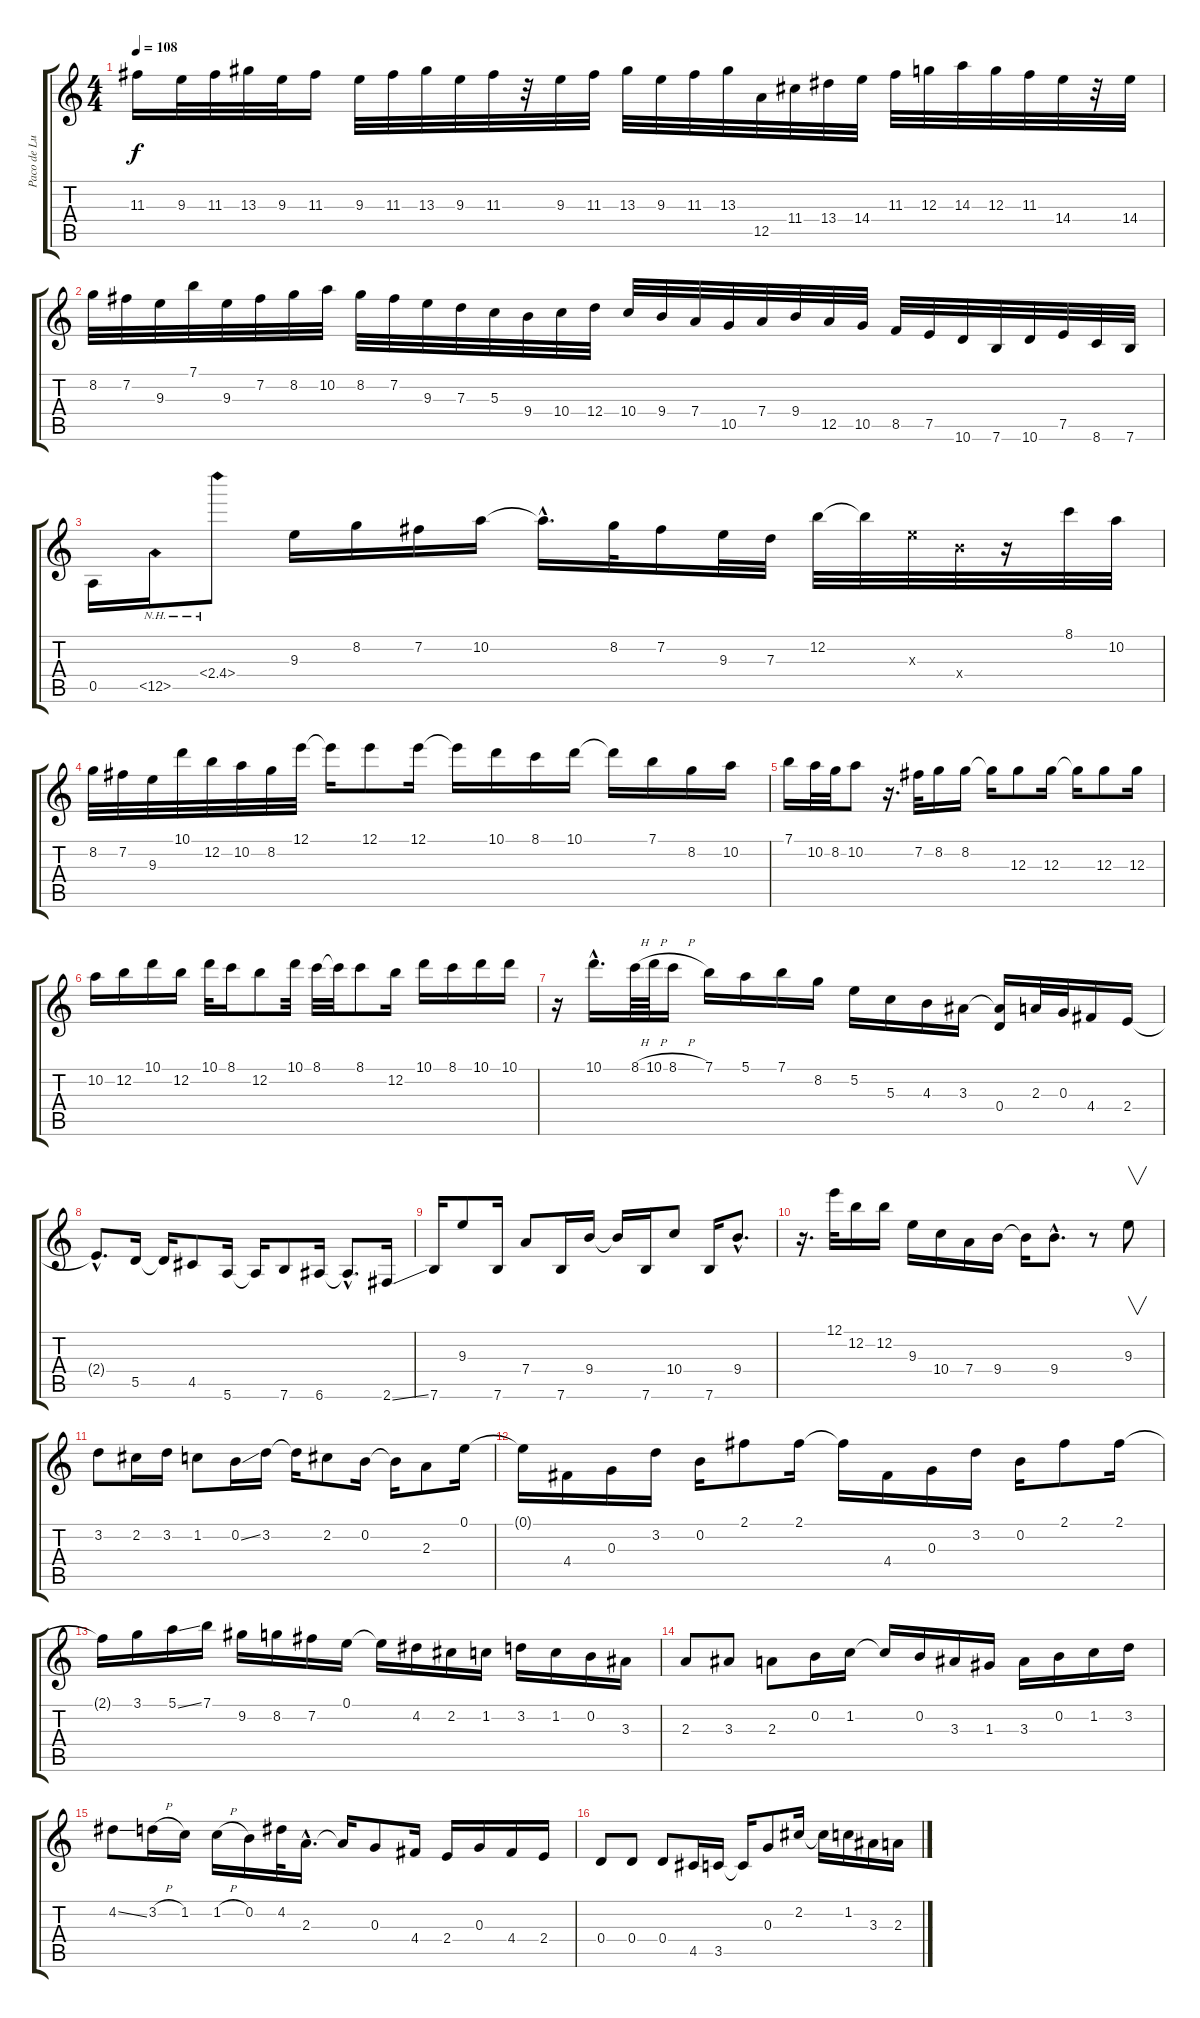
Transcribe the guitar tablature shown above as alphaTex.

\track ("Paco de Lucia" "Paco de Lu") {instrument acousticguitarnylon}
\staff {score tabs}
\tuning (E4 B3 G3 D3 A2 E2) {hide}
\ts (4 4)
\tempo 108
\clef g2
\ks c
11.3.16{dy f} 9.3.32 11.3.32 13.3.32 9.3.32 11.3.16 9.3.32 11.3.32 13.3.32 9.3.32 11.3.32 r.32 9.3.32 11.3.32 13.3.32 9.3.32 11.3.32 13.3.32 12.5.32 11.4.32 13.4.32 14.4.32 11.3.32 12.3.32 14.3.32 12.3.32 11.3.32 14.4.32 r.32 14.4.32 |
8.2.32 7.2.32 9.3.32 7.1.32 9.3.32 7.2.32 8.2.32 10.2.32 8.2.32 7.2.32 9.3.32 7.3.32 5.3.32 9.4.32 10.4.32 12.4.32 10.4.32 9.4.32 7.4.32 10.5.32 7.4.32 9.4.32 12.5.32 10.5.32 8.5.32 7.5.32 10.6.32 7.6.32 10.6.32 7.5.32 8.6.32 7.6.32 |
0.5.16 0.5{nh}.16 2.4{nh}.8 9.3.16 8.2.16 7.2.16 10.2.16 10.2{hac t}.16{d} 8.2.32 7.2.16 9.3.32 7.3.32 12.2.32 12.2{t}.32 9.3{x}.32 9.4{x}.32 r.16 8.1.32 10.2.32 |
8.2.32 7.2.32 9.3.32 10.1.32 12.2.32 10.2.32 8.2.32 12.1.32 12.1{t}.16 12.1.8 12.1.16 12.1{t}.16 10.1.16 8.1.16 10.1.16 10.1{t}.16 7.1.16 8.2.16 10.2.16 |
7.1.16 10.2.32 8.2.32 10.2.8 r.16{d} 7.2.32 8.2.16 8.2.16 8.2{t}.16 12.3.8 12.3.16 12.3{t}.16 12.3.8 12.3.16 |
10.2.16 12.2.16 10.1.16 12.2.16 10.1.32 8.1.16 12.2.8 10.1.32 8.1.32 8.1{t}.32 8.1.8 12.2.16 10.1.16 8.1.16 10.1.16 10.1.16 |
r.16 10.1{hac}.16{d} 8.1{h}.64 10.1{h}.64 8.1{h}.16 7.1.16 5.1.16 7.1.16 8.2.16 5.2.16 5.3.16 4.3.16 3.3.16 (3.3{t} 0.4).16 2.3.32 0.3.32 4.4.16 2.4.16 |
2.4{hac t}.8{d} 5.5.16 5.5{t}.16 4.5.8 5.6.16 5.6{t}.16 7.6.8 6.6.16 6.6{hac t}.8{d} 2.6{ss}.16 |
7.6.16 9.3.8 7.6.16 7.4.8 7.6.16 9.4.16 9.4{t}.16 7.6.16 10.4.8 7.6.16 9.4{hac}.8{d} |
r.16{d} 12.1.32 12.2.16 12.2.16 9.3.16 10.4.16 7.4.16 9.4.16 9.4{t}.16 9.4{hac}.8{d} r.8 9.3.8{v} |
3.2.8 2.2.16 3.2.16 1.2.8 0.2{ss}.16 3.2.16 3.2{t}.16 2.2.8 0.2.16 0.2{t}.16 2.3.8 0.1.16 |
0.1{t}.16 4.4.16 0.3.16 3.2.16 0.2.16 2.1.8 2.1.16 2.1{t}.16 4.4.16 0.3.16 3.2.16 0.2.16 2.1.8 2.1.16 |
2.1{t}.16 3.1.16 5.1{ss}.16 7.1.16 9.2.16 8.2.16 7.2.16 0.1.16 0.1{t}.16 4.2.16 2.2.16 1.2.16 3.2.16 1.2.16 0.2.16 3.3.16 |
2.3.8 3.3.8 2.3.8 0.2.16 1.2.16 1.2{t}.16 0.2.16 3.3.16 1.3.16 3.3.16 0.2.16 1.2.16 3.2.16 |
4.2{ss}.8 3.2{h}.16 1.2.16 1.2{h}.16 0.2.16 4.2.32 2.3{hac}.16{d} 2.3{t}.16 0.3.8 4.4.16 2.4.16 0.3.16 4.4.16 2.4.16 |
0.4.8 0.4.8 0.4.8 4.5.16 3.5.16 3.5{t}.16 0.3.8 2.2.16 2.2{t}.16 1.2.16 3.3.16 2.3.16
